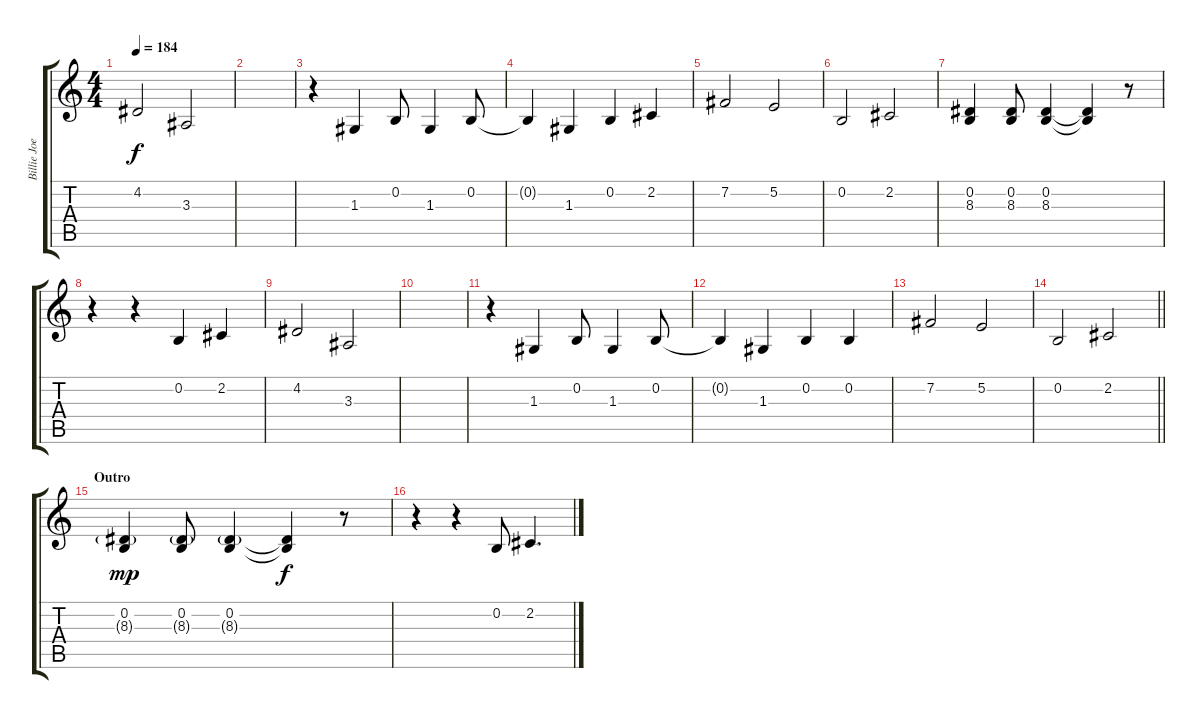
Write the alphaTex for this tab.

\track ("Billie Joe Armstrong - Vocals" "Billie Joe") {instrument altosax}
\staff {score tabs}
\tuning (E4 B3 G3 D3 A2 E2) {hide}
\ts (4 4)
\tempo 184
\clef g2
\ks c
4.2.2{dy f} 3.3.2 |
|
r.4 1.3.4 0.2.8 1.3.4 0.2.8 |
0.2{t}.4 1.3.4 0.2.4 2.2.4 |
7.2.2 5.2.2 |
0.2.2 2.2.2 |
(0.2 8.3).4 (0.2 8.3).8 (0.2 8.3).4 (0.2{t} 8.3{t}).4 r.8 |
r.4 r.4 0.2.4 2.2.4 |
4.2.2 3.3.2 |
|
r.4 1.3.4 0.2.8 1.3.4 0.2.8 |
0.2{t}.4 1.3.4 0.2.4 0.2.4 |
7.2.2 5.2.2 |
\barLineRight lightlight
0.2.2 2.2.2 |
\section ("" "Outro")
(0.2 8.3{g}).4{dy mp} (0.2 8.3{g}).8 (0.2 8.3{g}).4 (0.2{t} 8.3{t}).4{dy f} r.8 |
r.4 r.4 0.2.8 2.2.4{d}
